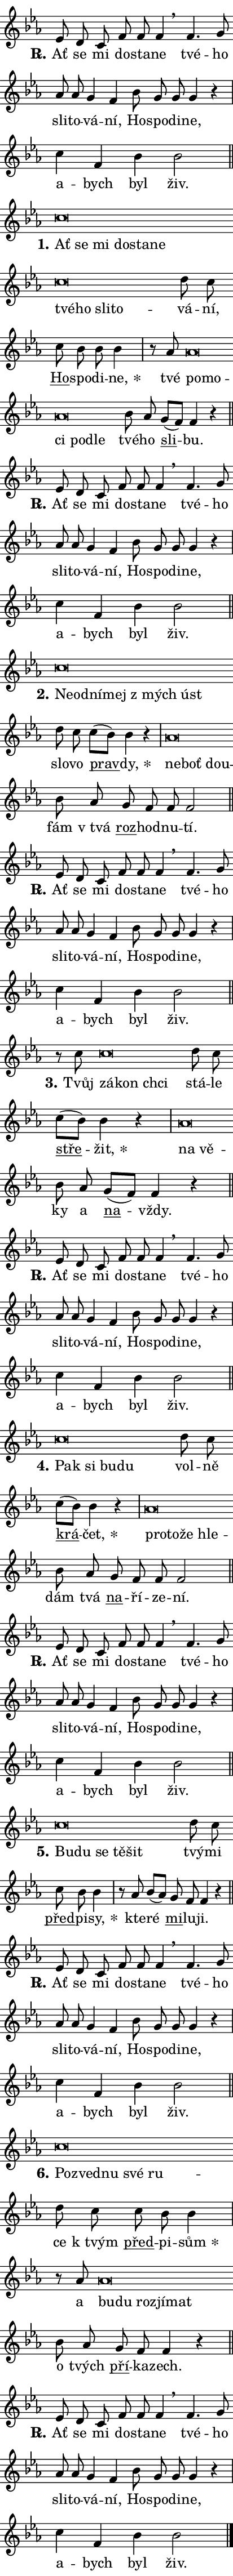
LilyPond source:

\version "2.22.1"
\header { tagline = "" }
\paper {
  indent = 0\cm
  top-margin = 0\cm
  right-margin = 0\cm
  bottom-margin = 0\cm
  left-margin = 0\cm
  paper-width = 7\cm
  page-breaking = #ly:one-page-breaking
  system-system-spacing.basic-distance = #11
  score-system-spacing.basic-distance = #11
  ragged-last = ##f
}


%% Author: Thomas Morley
%% https://lists.gnu.org/archive/html/lilypond-user/2020-05/msg00002.html
#(define (line-position grob)
"Returns position of @var[grob} in current system:
   @code{'start}, if at first time-step
   @code{'end}, if at last time-step
   @code{'middle} otherwise
"
  (let* ((col (ly:item-get-column grob))
         (ln (ly:grob-object col 'left-neighbor))
         (rn (ly:grob-object col 'right-neighbor))
         (col-to-check-left (if (ly:grob? ln) ln col))
         (col-to-check-right (if (ly:grob? rn) rn col))
         (break-dir-left
           (and
             (ly:grob-property col-to-check-left 'non-musical #f)
             (ly:item-break-dir col-to-check-left)))
         (break-dir-right
           (and
             (ly:grob-property col-to-check-right 'non-musical #f)
             (ly:item-break-dir col-to-check-right))))
        (cond ((eqv? 1 break-dir-left) 'start)
              ((eqv? -1 break-dir-right) 'end)
              (else 'middle))))

#(define (tranparent-at-line-position vctor)
  (lambda (grob)
  "Relying on @code{line-position} select the relevant enry from @var{vctor}.
Used to determine transparency,"
    (case (line-position grob)
      ((end) (not (vector-ref vctor 0)))
      ((middle) (not (vector-ref vctor 1)))
      ((start) (not (vector-ref vctor 2))))))

noteHeadBreakVisibility =
#(define-music-function (break-visibility)(vector?)
"Makes @code{NoteHead}s transparent relying on @var{break-visibility}"
#{
  \override NoteHead.transparent =
    #(tranparent-at-line-position break-visibility)
#})

#(define delete-ledgers-for-transparent-note-heads
  (lambda (grob)
    "Reads whether a @code{NoteHead} is transparent.
If so this @code{NoteHead} is removed from @code{'note-heads} from
@var{grob}, which is supposed to be @code{LedgerLineSpanner}.
As a result ledgers are not printed for this @code{NoteHead}"
    (let* ((nhds-array (ly:grob-object grob 'note-heads))
           (nhds-list
             (if (ly:grob-array? nhds-array)
                 (ly:grob-array->list nhds-array)
                 '()))
           ;; Relies on the transparent-property being done before
           ;; Staff.LedgerLineSpanner.after-line-breaking is executed.
           ;; This is fragile ...
           (to-keep
             (remove
               (lambda (nhd)
                 (ly:grob-property nhd 'transparent #f))
               nhds-list)))
      ;; TODO find a better method to iterate over grob-arrays, similiar
      ;; to filter/remove etc for lists
      ;; For now rebuilt from scratch
      (set! (ly:grob-object grob 'note-heads)  '())
      (for-each
        (lambda (nhd)
          (ly:pointer-group-interface::add-grob grob 'note-heads nhd))
        to-keep))))

hideNotes = {
  \noteHeadBreakVisibility #begin-of-line-visible
}
unHideNotes = {
  \noteHeadBreakVisibility #all-visible
}

% work-around for resetting accidentals
% https://lilypond.org/doc/v2.23/Documentation/notation/displaying-rhythms#unmetered-music
cadenzaMeasure = {
  \cadenzaOff
  \partial 1024 s1024
  \cadenzaOn
}

#(define-markup-command (accent layout props text) (markup?)
  "Underline accented syllable"
  (interpret-markup layout props
    #{\markup \override #'(offset . 4.3) \underline { #text }#}))

responsum = \markup \concat {
  "R" \hspace #-1.05 \path #0.1 #'((moveto 0 0.07) (lineto 0.9 0.8)) \hspace #0.05 "."
}

\layout {
    \context {
        \Staff
        \remove "Time_signature_engraver"
        \override LedgerLineSpanner.after-line-breaking = #delete-ledgers-for-transparent-note-heads
    }
    \context {
        \Voice {
            \override NoteHead.output-attributes = #'((class . "notehead"))
            \override Hairpin.height = #0.55
        }
    }
    \context {
        \Lyrics {
            \override StanzaNumber.output-attributes = #'((class . "stanzanumber"))
            \override LyricSpace.minimum-distance = #0.9
            \override LyricText.font-name = #"TeX Gyre Schola"
            \override LyricText.font-size = 1
            \override StanzaNumber.font-name = #"TeX Gyre Schola Bold"
            \override StanzaNumber.font-size = 1
        }
    }
}

% magnetic-lyrics.ily
%
%   written by
%     Jean Abou Samra <jean@abou-samra.fr>
%     Werner Lemberg <wl@gnu.org>
%
%   adapted by
%     Jiri Hon <jiri.hon@gmail.com>
%
% Version 2022-Apr-15

% https://www.mail-archive.com/lilypond-user@gnu.org/msg149350.html

#(define (Left_hyphen_pointer_engraver context)
   "Collect syllable-hyphen-syllable occurrences in lyrics and store
them in properties.  This engraver only looks to the left.  For
example, if the lyrics input is @code{foo -- bar}, it does the
following.

@itemize @bullet
@item
Set the @code{text} property of the @code{LyricHyphen} grob between
@q{foo} and @q{bar} to @code{foo}.

@item
Set the @code{left-hyphen} property of the @code{LyricText} grob with
text @q{foo} to the @code{LyricHyphen} grob between @q{foo} and
@q{bar}.
@end itemize

Use this auxiliary engraver in combination with the
@code{lyric-@/text::@/apply-@/magnetic-@/offset!} hook."
   (let ((hyphen #f)
         (text #f))
     (make-engraver
      (acknowledgers
       ((lyric-syllable-interface engraver grob source-engraver)
        (set! text grob)))
      (end-acknowledgers
       ((lyric-hyphen-interface engraver grob source-engraver)
        ;(when (not (grob::has-interface grob 'lyric-space-interface))
          (set! hyphen grob)));)
      ((stop-translation-timestep engraver)
       (when (and text hyphen)
         (ly:grob-set-object! text 'left-hyphen hyphen))
       (set! text #f)
       (set! hyphen #f)))))

#(define (lyric-text::apply-magnetic-offset! grob)
   "If the space between two syllables is less than the value in
property @code{LyricText@/.details@/.squash-threshold}, move the right
syllable to the left so that it gets concatenated with the left
syllable.

Use this function as a hook for
@code{LyricText@/.after-@/line-@/breaking} if the
@code{Left_@/hyphen_@/pointer_@/engraver} is active."
   (let ((hyphen (ly:grob-object grob 'left-hyphen #f)))
     (when hyphen
       (let ((left-text (ly:spanner-bound hyphen LEFT)))
         (when (grob::has-interface left-text 'lyric-syllable-interface)
           (let* ((common (ly:grob-common-refpoint grob left-text X))
                  (this-x-ext (ly:grob-extent grob common X))
                  (left-x-ext
                   (begin
                     ;; Trigger magnetism for left-text.
                     (ly:grob-property left-text 'after-line-breaking)
                     (ly:grob-extent left-text common X)))
                  ;; `delta` is the gap width between two syllables.
                  (delta (- (interval-start this-x-ext)
                            (interval-end left-x-ext)))
                  (details (ly:grob-property grob 'details))
                  (threshold (assoc-get 'squash-threshold details 0.2)))
             (when (< delta threshold)
               (let* (;; We have to manipulate the input text so that
                      ;; ligatures crossing syllable boundaries are not
                      ;; disabled.  For languages based on the Latin
                      ;; script this is essentially a beautification.
                      ;; However, for non-Western scripts it can be a
                      ;; necessity.
                      (lt (ly:grob-property left-text 'text))
                      (rt (ly:grob-property grob 'text))
                      (is-space (grob::has-interface hyphen 'lyric-space-interface))
                      (space (if is-space " " ""))
                      (space-markup (grob-interpret-markup grob " "))
                      (space-size (interval-length (ly:stencil-extent space-markup X)))
                      (extra-delta (if is-space space-size 0))
                      ;; Append new syllable.
                      (ltrt-space (if (and (string? lt) (string? rt))
                                (string-append lt space rt)
                                (make-concat-markup (list lt space rt))))
                      ;; Right-align `ltrt` to the right side.
                      (ltrt-space-markup (grob-interpret-markup
                               grob
                               (make-translate-markup
                                (cons (interval-length this-x-ext) 0)
                                (make-right-align-markup ltrt-space)))))
                 (begin
                   ;; Don't print `left-text`.
                   (ly:grob-set-property! left-text 'stencil #f)
                   ;; Set text and stencil (which holds all collected
                   ;; syllables so far) and shift it to the left.
                   (ly:grob-set-property! grob 'text ltrt-space)
                   (ly:grob-set-property! grob 'stencil ltrt-space-markup)
                   (ly:grob-translate-axis! grob (- (- delta extra-delta)) X))))))))))


#(define (lyric-hyphen::displace-bounds-first grob)
   ;; Make very sure this callback isn't triggered too early.
   (let ((left (ly:spanner-bound grob LEFT))
         (right (ly:spanner-bound grob RIGHT)))
     (ly:grob-property left 'after-line-breaking)
     (ly:grob-property right 'after-line-breaking)
     (ly:lyric-hyphen::print grob)))

squashThreshold = #0.4

\layout {
  \context {
    \Lyrics
    \consists #Left_hyphen_pointer_engraver
    \override LyricText.after-line-breaking =
      #lyric-text::apply-magnetic-offset!
    \override LyricHyphen.stencil = #lyric-hyphen::displace-bounds-first
    \override LyricText.details.squash-threshold = \squashThreshold
    \override LyricHyphen.minimum-distance = 0
    \override LyricHyphen.minimum-length = \squashThreshold
  }
}

squash = \override LyricText.details.squash-threshold = 9999
unSquash = \override LyricText.details.squash-threshold = \squashThreshold

left = \override LyricText.self-alignment-X = #LEFT
unLeft = \revert LyricText.self-alignment-X

starOffset = #(lambda (grob) 
                (let ((x_offset (ly:self-alignment-interface::aligned-on-x-parent grob)))
                  (if (= x_offset 0) 0 (+ x_offset 1.2))))

star = #(define-music-function (syllable)(string?)
"Append star separator at the end of a syllable"
#{
  \once \override LyricText.X-offset = #starOffset
  \lyricmode { \markup {
    #syllable
    \override #'((font-name . "TeX Gyre Schola Bold")) \hspace #0.2 \lower #0.65 \larger "*"
  } }
#})

starAccent = #(define-music-function (syllable)(string?)
"Append star separator at the end of a syllable and make accent"
#{
  \once \override LyricText.X-offset = #starOffset
  \lyricmode { \markup {
    \accent #syllable
    \override #'((font-name . "TeX Gyre Schola Bold")) \hspace #0.2 \lower #0.65 \larger "*"
  } }
#})

breath = #(define-music-function (syllable)(string?)
"Append breathing indicator at the end of a syllable"
#{
  \lyricmode { \markup { #syllable "+" } }
#})

optionalBreath = #(define-music-function (syllable)(string?)
"Append optional breathing indicator at the end of a syllable"
#{
  \lyricmode { \markup { #syllable "(+)" } }
#})


\score {
    <<
        \new Voice = "melody" { \cadenzaOn \key es \major \relative { es'8 d c f f f4 \breathe \bar "" f4. g8 \bar "" as as \bar "" g4 f \bar "" bes8 g g g4 r \cadenzaMeasure \bar "|" c f, bes bes2 \cadenzaMeasure \bar "||" \break }
\relative { c''\breve*1/16 \hideNotes \breve*1/16 \bar "" \breve*1/16 \bar "" \breve*1/16 \bar "" \breve*1/16 \bar "" \breve*1/16 \bar "" \breve*1/16 \bar "" \breve*1/16 \bar "" \breve*1/16 \breve*1/16 \bar "" \unHideNotes d8 c \bar "" c bes bes bes4 \cadenzaMeasure \bar "|" r8 as8 as\breve*1/16 \hideNotes \breve*1/16 \bar "" \breve*1/16 \bar "" \breve*1/16 \breve*1/16 \bar "" \unHideNotes bes8 as \bar "" g[( f)] f4 r \cadenzaMeasure \bar "||" \break }
\relative { es'8 d c f f f4 \breathe \bar "" f4. g8 \bar "" as as \bar "" g4 f \bar "" bes8 g g g4 r \cadenzaMeasure \bar "|" c f, bes bes2 \cadenzaMeasure \bar "||" \break }
\relative { c''\breve*1/16 \hideNotes \breve*1/16 \bar "" \breve*1/16 \bar "" \breve*1/16 \bar "" \breve*1/16 \breve*1/16 \bar "" \unHideNotes d8 c \bar "" c[( bes)] bes4 r \cadenzaMeasure \bar "|" as\breve*1/16 \hideNotes \breve*1/16 \breve*1/16 \bar "" \unHideNotes bes8 as \bar "" g f f f2 \cadenzaMeasure \bar "||" \break }
\relative { es'8 d c f f f4 \breathe \bar "" f4. g8 \bar "" as as \bar "" g4 f \bar "" bes8 g g g4 r \cadenzaMeasure \bar "|" c f, bes bes2 \cadenzaMeasure \bar "||" \break }
\relative { r8 c''8 c\breve*1/16 \hideNotes \breve*1/16 \breve*1/16 \bar "" \unHideNotes d8 c \bar "" c[( bes)] bes4 r \cadenzaMeasure \bar "|" as\breve*1/16 \hideNotes \breve*1/16 \bar "" \unHideNotes bes8 as \bar "" g[( f)] f4 r \cadenzaMeasure \bar "||" \break }
\relative { es'8 d c f f f4 \breathe \bar "" f4. g8 \bar "" as as \bar "" g4 f \bar "" bes8 g g g4 r \cadenzaMeasure \bar "|" c f, bes bes2 \cadenzaMeasure \bar "||" \break }
\relative { c''\breve*1/16 \hideNotes \breve*1/16 \bar "" \breve*1/16 \breve*1/16 \bar "" \unHideNotes d8 c \bar "" c[( bes)] bes4 r \cadenzaMeasure \bar "|" as\breve*1/16 \hideNotes \breve*1/16 \bar "" \breve*1/16 \breve*1/16 \bar "" \unHideNotes bes8 as \bar "" g f f f2 \cadenzaMeasure \bar "||" \break }
\relative { es'8 d c f f f4 \breathe \bar "" f4. g8 \bar "" as as \bar "" g4 f \bar "" bes8 g g g4 r \cadenzaMeasure \bar "|" c f, bes bes2 \cadenzaMeasure \bar "||" \break }
\relative { c''\breve*1/16 \hideNotes \breve*1/16 \bar "" \breve*1/16 \bar "" \breve*1/16 \breve*1/16 \bar "" \unHideNotes d8 c \bar "" c bes bes4 \cadenzaMeasure \bar "|" r8 as8 bes8[( as)] \bar "" g f f4 r \cadenzaMeasure \bar "||" \break }
\relative { es'8 d c f f f4 \breathe \bar "" f4. g8 \bar "" as as \bar "" g4 f \bar "" bes8 g g g4 r \cadenzaMeasure \bar "|" c f, bes bes2 \cadenzaMeasure \bar "||" \break }
\relative { c''\breve*1/16 \hideNotes \breve*1/16 \bar "" \breve*1/16 \bar "" \breve*1/16 \breve*1/16 \bar "" \unHideNotes d8 c \bar "" c bes bes4 \cadenzaMeasure \bar "|" r8 as8 as\breve*1/16 \hideNotes \breve*1/16 \bar "" \breve*1/16 \bar "" \breve*1/16 \breve*1/16 \bar "" \unHideNotes bes8 as \bar "" g f f4 r \cadenzaMeasure \bar "||" \break }
\relative { es'8 d c f f f4 \breathe \bar "" f4. g8 \bar "" as as \bar "" g4 f \bar "" bes8 g g g4 r \cadenzaMeasure \bar "|" c f, bes bes2 \cadenzaMeasure \bar "||" \break } \bar "|." }
        \new Lyrics \lyricsto "melody" { \lyricmode { \set stanza = \responsum
Ať se mi do -- sta -- ne tvé -- ho sli -- to -- vá -- ní, Ho -- spo -- di -- ne, a -- bych byl živ.
\set stanza = "1."
\left Ať \squash se mi do -- sta -- ne tvé -- ho sli -- to -- \unLeft \unSquash vá -- ní, \markup \accent Ho -- spo -- di -- \star ne, tvé \left po -- \squash mo -- ci po -- dle \unLeft \unSquash tvé -- ho \markup \accent sli -- bu.
\set stanza = \responsum
Ať se mi do -- sta -- ne tvé -- ho sli -- to -- vá -- ní, Ho -- spo -- di -- ne, a -- bych byl živ.
\set stanza = "2."
\left Ne -- \squash od -- ní -- mej "z mých" úst \unLeft \unSquash slo -- vo \markup \accent prav -- \star dy, \left ne -- \squash boť dou -- \unLeft \unSquash fám "v tvá" \markup \accent roz -- hod -- nu -- tí.
\set stanza = \responsum
Ať se mi do -- sta -- ne tvé -- ho sli -- to -- vá -- ní, Ho -- spo -- di -- ne, a -- bych byl živ.
\set stanza = "3."
Tvůj \left zá -- \squash kon chci \unLeft \unSquash stá -- le \markup \accent stře -- \star žit, \left na \squash vě -- \unLeft \unSquash ky a \markup \accent na -- vždy.
\set stanza = \responsum
Ať se mi do -- sta -- ne tvé -- ho sli -- to -- vá -- ní, Ho -- spo -- di -- ne, a -- bych byl živ.
\set stanza = "4."
\left Pak \squash si bu -- du \unLeft \unSquash vol -- ně \markup \accent krá -- \star čet, \left pro -- \squash to -- že hle -- \unLeft \unSquash dám tvá \markup \accent na -- ří -- ze -- ní.
\set stanza = \responsum
Ať se mi do -- sta -- ne tvé -- ho sli -- to -- vá -- ní, Ho -- spo -- di -- ne, a -- bych byl živ.
\set stanza = "5."
\left Bu -- \squash du se tě -- šit \unLeft \unSquash tvý -- mi \markup \accent před -- pi -- \star sy, kte -- ré \markup \accent mi -- lu -- ji.
\set stanza = \responsum
Ať se mi do -- sta -- ne tvé -- ho sli -- to -- vá -- ní, Ho -- spo -- di -- ne, a -- bych byl živ.
\set stanza = "6."
\left Po -- \squash zved -- nu své ru -- \unLeft \unSquash ce "k tvým" \markup \accent před -- pi -- \star sům a \left bu -- \squash du roz -- jí -- mat \unLeft \unSquash o tvých \markup \accent pří -- ka -- zech.
\set stanza = \responsum
Ať se mi do -- sta -- ne tvé -- ho sli -- to -- vá -- ní, Ho -- spo -- di -- ne, a -- bych byl živ. } }
    >>
    \layout {}
}
